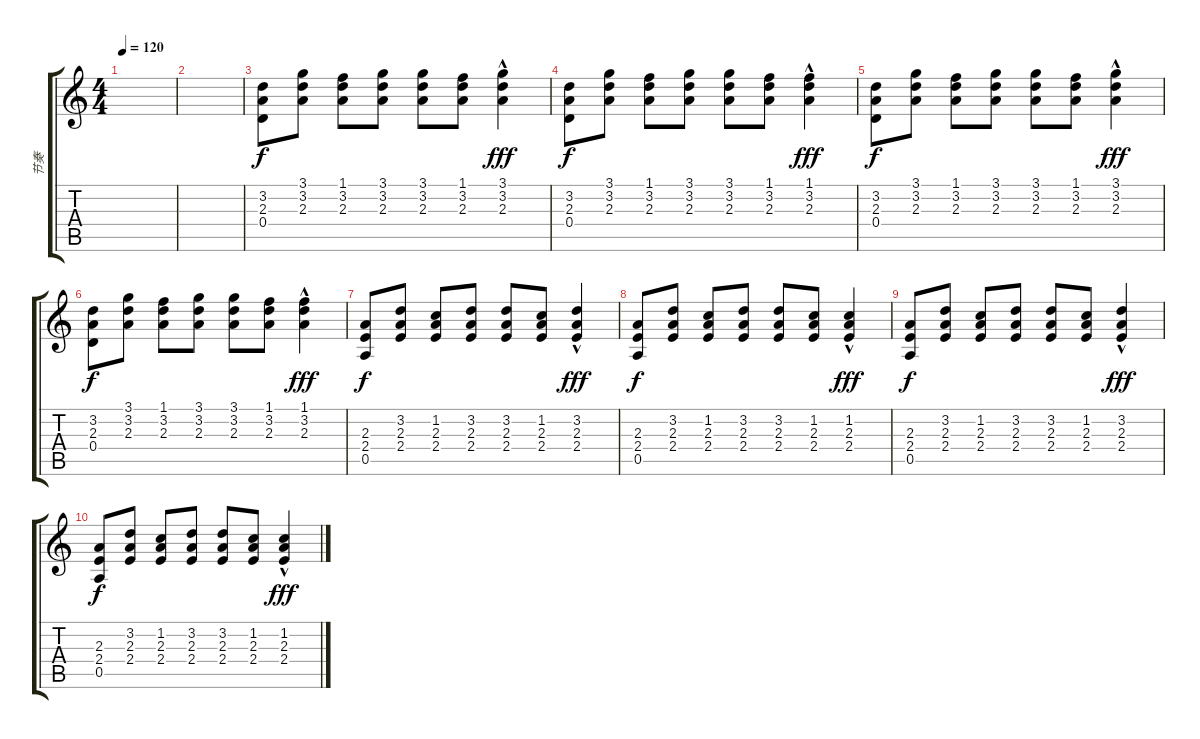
\track ("节奏" "节奏") {instrument acousticguitarsteel}
\staff {score tabs}
\tuning (E4 B3 G3 D3 A2 E2) {hide}
\ts (4 4)
\tempo 120
\clef g2
\ks c
|
|
(3.2 2.3 0.4).8{dy f} (3.1 3.2 2.3).8 (1.1 3.2 2.3).8 (3.1 3.2 2.3).8 (3.1 3.2 2.3).8 (1.1 3.2 2.3).8 (3.1{hac} 3.2 2.3).4{dy fff} |
(3.2 2.3 0.4).8{dy f} (3.1 3.2 2.3).8 (1.1 3.2 2.3).8 (3.1 3.2 2.3).8 (3.1 3.2 2.3).8 (1.1 3.2 2.3).8 (1.1{hac} 3.2 2.3).4{dy fff} |
(3.2 2.3 0.4).8{dy f} (3.1 3.2 2.3).8 (1.1 3.2 2.3).8 (3.1 3.2 2.3).8 (3.1 3.2 2.3).8 (1.1 3.2 2.3).8 (3.1{hac} 3.2 2.3).4{dy fff} |
(3.2 2.3 0.4).8{dy f} (3.1 3.2 2.3).8 (1.1 3.2 2.3).8 (3.1 3.2 2.3).8 (3.1 3.2 2.3).8 (1.1 3.2 2.3).8 (1.1{hac} 3.2 2.3).4{dy fff} |
(2.3 2.4 0.5).8{dy f} (3.2 2.3 2.4).8 (1.2 2.3 2.4).8 (3.2 2.3 2.4).8 (3.2 2.3 2.4).8 (1.2 2.3 2.4).8 (3.2{hac} 2.3 2.4).4{dy fff} |
(2.3 2.4 0.5).8{dy f} (3.2 2.3 2.4).8 (1.2 2.3 2.4).8 (3.2 2.3 2.4).8 (3.2 2.3 2.4).8 (1.2 2.3 2.4).8 (1.2{hac} 2.3 2.4).4{dy fff} |
(2.3 2.4 0.5).8{dy f} (3.2 2.3 2.4).8 (1.2 2.3 2.4).8 (3.2 2.3 2.4).8 (3.2 2.3 2.4).8 (1.2 2.3 2.4).8 (3.2{hac} 2.3 2.4).4{dy fff} |
(2.3 2.4 0.5).8{dy f} (3.2 2.3 2.4).8 (1.2 2.3 2.4).8 (3.2 2.3 2.4).8 (3.2 2.3 2.4).8 (1.2 2.3 2.4).8 (1.2{hac} 2.3 2.4).4{dy fff}
